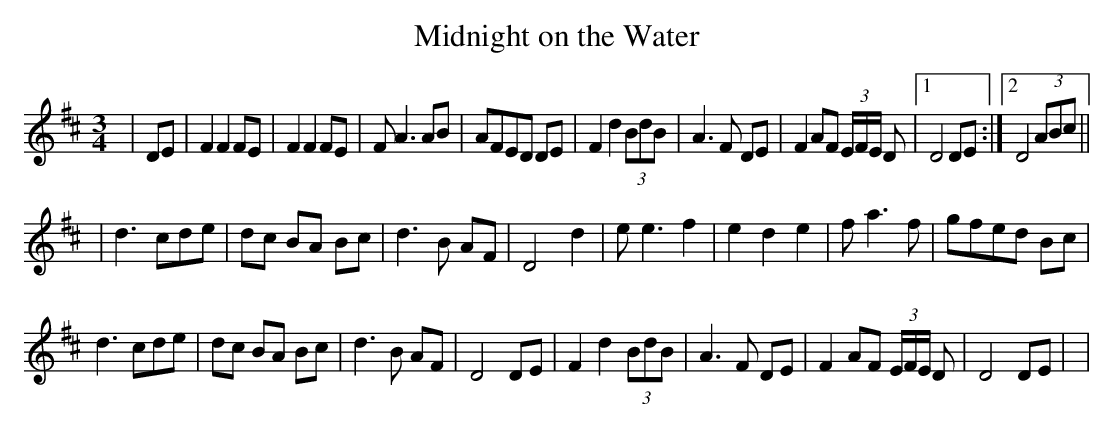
X:1
T:Midnight on the Water
M:3/4
L:1/8
K:D
| DE | F2 F2 FE | F2 F2 FE| F A3 AB| AFED DE |\
F2 d2 (3BdB | A3 F DE | F2 AF (3E/F/E/ D |1 D4 DE :|2 D4 (3ABc||
|d3 cde| dc BA Bc| d3 B AF| D4 d2|\
e e3 f2| e2 d2 e2|f a3 f|gfed Bc|
d3 cde| dc BA Bc | d3 B AF | D4 DE |\
F2 d2 (3BdB | A3 F DE | F2 AF (3E/F/E/ D | D4 DE|>|
